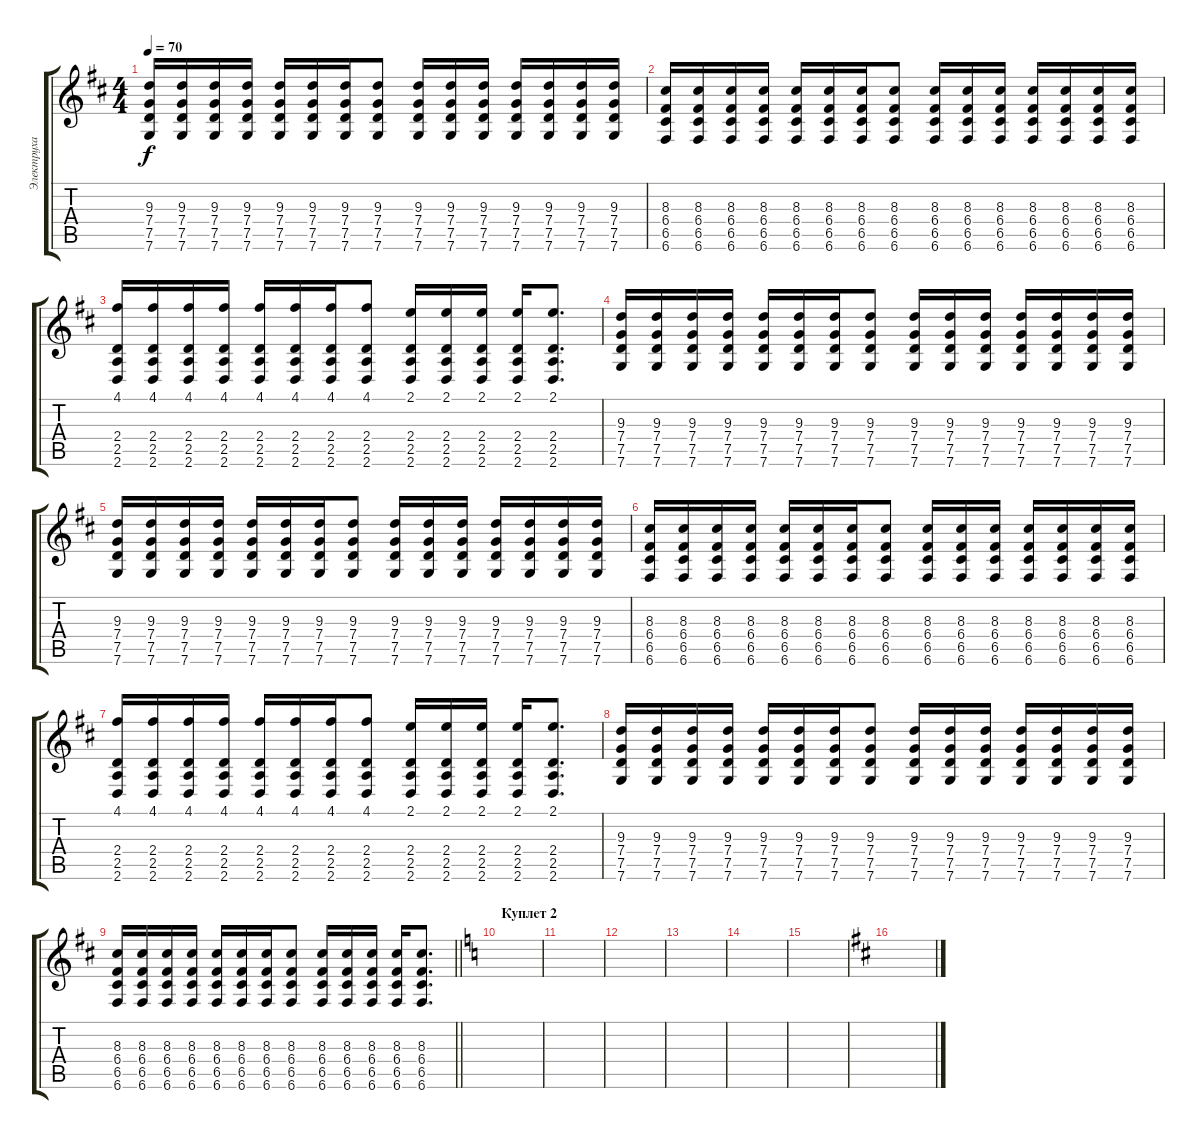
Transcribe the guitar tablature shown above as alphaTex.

\track ("Электруха" "Электруха") {instrument distortionguitar}
\staff {score tabs}
\tuning (D4 A3 F3 C3 G2 C2) {hide}
\ts (4 4)
\tempo 70
\clef g2
\ks bminor
(9.3 7.4 7.5 7.6).16{dy f} (9.3 7.4 7.5 7.6).16 (9.3 7.4 7.5 7.6).16 (9.3 7.4 7.5 7.6).16 (9.3 7.4 7.5 7.6).16 (9.3 7.4 7.5 7.6).16 (9.3 7.4 7.5 7.6).16 (9.3 7.4 7.5 7.6).8 (9.3 7.4 7.5 7.6).16 (9.3 7.4 7.5 7.6).16 (9.3 7.4 7.5 7.6).16 (9.3 7.4 7.5 7.6).16 (9.3 7.4 7.5 7.6).16 (9.3 7.4 7.5 7.6).16 (9.3 7.4 7.5 7.6).16 |
(8.3 6.4 6.5 6.6).16 (8.3 6.4 6.5 6.6).16 (8.3 6.4 6.5 6.6).16 (8.3 6.4 6.5 6.6).16 (8.3 6.4 6.5 6.6).16 (8.3 6.4 6.5 6.6).16 (8.3 6.4 6.5 6.6).16 (8.3 6.4 6.5 6.6).8 (8.3 6.4 6.5 6.6).16 (8.3 6.4 6.5 6.6).16 (8.3 6.4 6.5 6.6).16 (8.3 6.4 6.5 6.6).16 (8.3 6.4 6.5 6.6).16 (8.3 6.4 6.5 6.6).16 (8.3 6.4 6.5 6.6).16 |
(4.1 2.4 2.5 2.6).16 (4.1 2.4 2.5 2.6).16 (4.1 2.4 2.5 2.6).16 (4.1 2.4 2.5 2.6).16 (4.1 2.4 2.5 2.6).16 (4.1 2.4 2.5 2.6).16 (4.1 2.4 2.5 2.6).16 (4.1 2.4 2.5 2.6).8 (2.1 2.4 2.5 2.6).16 (2.1 2.4 2.5 2.6).16 (2.1 2.4 2.5 2.6).16 (2.1 2.4 2.5 2.6).16 (2.1 2.4 2.5 2.6).8{d} |
(9.3 7.4 7.5 7.6).16 (9.3 7.4 7.5 7.6).16 (9.3 7.4 7.5 7.6).16 (9.3 7.4 7.5 7.6).16 (9.3 7.4 7.5 7.6).16 (9.3 7.4 7.5 7.6).16 (9.3 7.4 7.5 7.6).16 (9.3 7.4 7.5 7.6).8 (9.3 7.4 7.5 7.6).16 (9.3 7.4 7.5 7.6).16 (9.3 7.4 7.5 7.6).16 (9.3 7.4 7.5 7.6).16 (9.3 7.4 7.5 7.6).16 (9.3 7.4 7.5 7.6).16 (9.3 7.4 7.5 7.6).16 |
(9.3 7.4 7.5 7.6).16 (9.3 7.4 7.5 7.6).16 (9.3 7.4 7.5 7.6).16 (9.3 7.4 7.5 7.6).16 (9.3 7.4 7.5 7.6).16 (9.3 7.4 7.5 7.6).16 (9.3 7.4 7.5 7.6).16 (9.3 7.4 7.5 7.6).8 (9.3 7.4 7.5 7.6).16 (9.3 7.4 7.5 7.6).16 (9.3 7.4 7.5 7.6).16 (9.3 7.4 7.5 7.6).16 (9.3 7.4 7.5 7.6).16 (9.3 7.4 7.5 7.6).16 (9.3 7.4 7.5 7.6).16 |
(8.3 6.4 6.5 6.6).16 (8.3 6.4 6.5 6.6).16 (8.3 6.4 6.5 6.6).16 (8.3 6.4 6.5 6.6).16 (8.3 6.4 6.5 6.6).16 (8.3 6.4 6.5 6.6).16 (8.3 6.4 6.5 6.6).16 (8.3 6.4 6.5 6.6).8 (8.3 6.4 6.5 6.6).16 (8.3 6.4 6.5 6.6).16 (8.3 6.4 6.5 6.6).16 (8.3 6.4 6.5 6.6).16 (8.3 6.4 6.5 6.6).16 (8.3 6.4 6.5 6.6).16 (8.3 6.4 6.5 6.6).16 |
(4.1 2.4 2.5 2.6).16 (4.1 2.4 2.5 2.6).16 (4.1 2.4 2.5 2.6).16 (4.1 2.4 2.5 2.6).16 (4.1 2.4 2.5 2.6).16 (4.1 2.4 2.5 2.6).16 (4.1 2.4 2.5 2.6).16 (4.1 2.4 2.5 2.6).8 (2.1 2.4 2.5 2.6).16 (2.1 2.4 2.5 2.6).16 (2.1 2.4 2.5 2.6).16 (2.1 2.4 2.5 2.6).16 (2.1 2.4 2.5 2.6).8{d} |
(9.3 7.4 7.5 7.6).16 (9.3 7.4 7.5 7.6).16 (9.3 7.4 7.5 7.6).16 (9.3 7.4 7.5 7.6).16 (9.3 7.4 7.5 7.6).16 (9.3 7.4 7.5 7.6).16 (9.3 7.4 7.5 7.6).16 (9.3 7.4 7.5 7.6).8 (9.3 7.4 7.5 7.6).16 (9.3 7.4 7.5 7.6).16 (9.3 7.4 7.5 7.6).16 (9.3 7.4 7.5 7.6).16 (9.3 7.4 7.5 7.6).16 (9.3 7.4 7.5 7.6).16 (9.3 7.4 7.5 7.6).16 |
\barLineRight lightlight
(8.3 6.4 6.5 6.6).16 (8.3 6.4 6.5 6.6).16 (8.3 6.4 6.5 6.6).16 (8.3 6.4 6.5 6.6).16 (8.3 6.4 6.5 6.6).16 (8.3 6.4 6.5 6.6).16 (8.3 6.4 6.5 6.6).16 (8.3 6.4 6.5 6.6).8 (8.3 6.4 6.5 6.6).16 (8.3 6.4 6.5 6.6).16 (8.3 6.4 6.5 6.6).16 (8.3 6.4 6.5 6.6).16 (8.3 6.4 6.5 6.6).8{d} |
\section ("" "Куплет 2")
\ks c
|
|
|
|
|
|
\ks bminor
